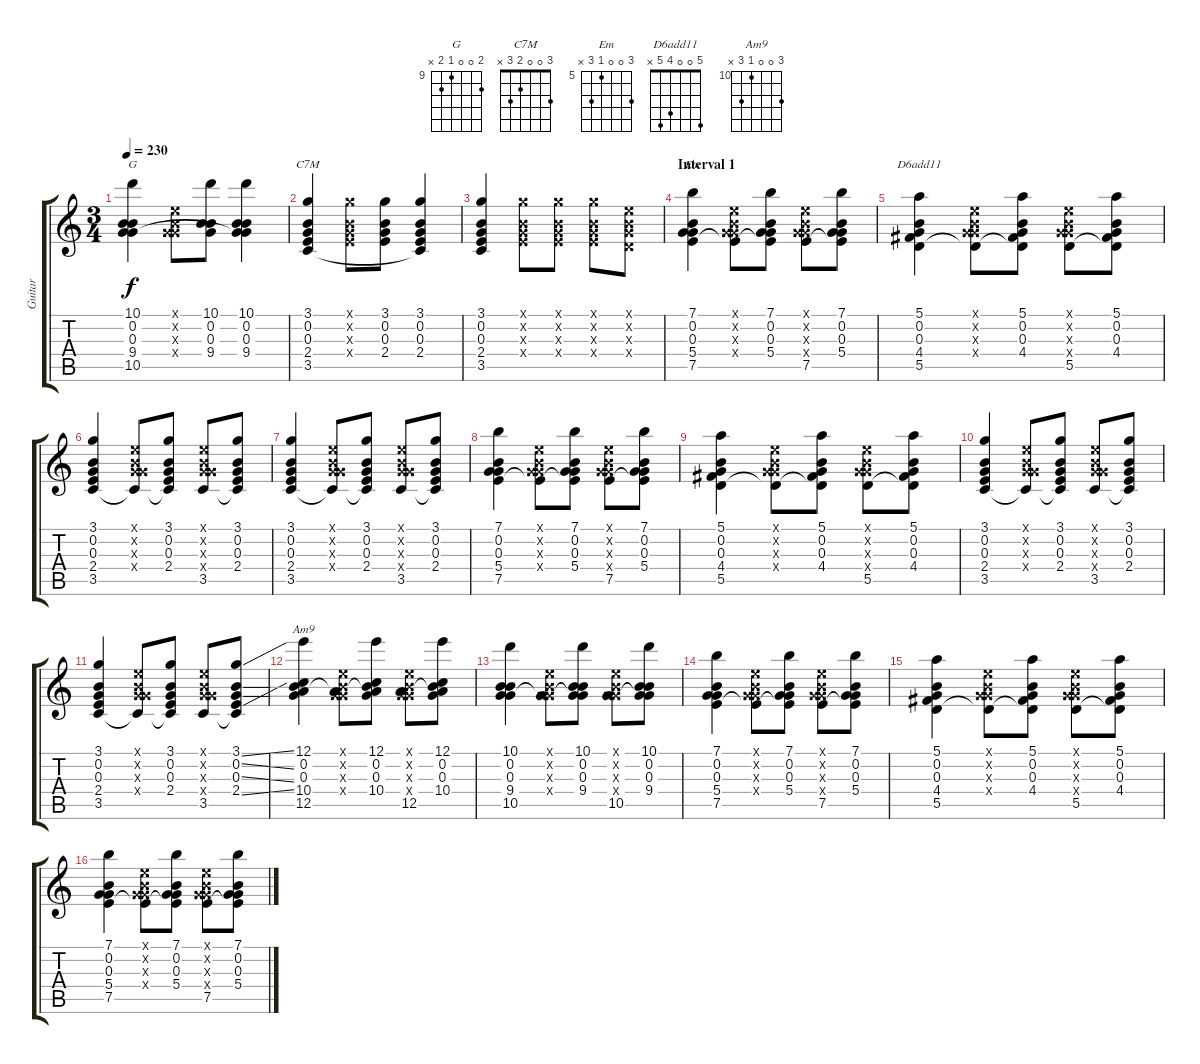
\track ("Guitar" "Guitar") {instrument acousticguitarnylon}
\staff {score tabs}
\tuning (E4 B3 G3 D3 A2 E2) {hide}
\chord ("G" 10 0 0 9 10 x) {firstfret 9}
\chord ("C7M" 3 0 0 2 3 x)
\chord ("Em" 7 0 0 5 7 x) {firstfret 5}
\chord ("D6add11" 5 0 0 4 5 x)
\chord ("Am9" 12 0 0 10 12 x) {firstfret 10}
\ts (3 4)
\tempo 230
\clef g2
\ks c
(10.1 0.2 0.3 9.4 10.5).4{ch "G" dy f} (0.1{x} 0.2{x} 0.3{x} 5.4{x}).8 (10.1 0.2 0.3 9.4).8 (10.1 0.2 0.3 9.4 10.5{t}).4 |
(3.1 0.2 0.3 2.4 3.5).4{ch "C7M"} (3.1{x} 0.2{x} 0.3{x} 2.4{x}).8 (3.1 0.2 0.3 2.4).8 (3.1 0.2 0.3 2.4 3.5{t}).4 |
(3.1 0.2 0.3 2.4 3.5).4 (3.1{x} 0.2{x} 0.3{x} 2.4{x}).8 (3.1{x} 0.2{x} 0.3{x} 2.4{x}).8 (3.1{x} 0.2{x} 0.3{x} 2.4{x}).8 (0.1{x} 0.2{x} 0.3{x} 0.4{x}).8 |
\section ("" "Interval 1")
(7.1 0.2 0.3 5.4 7.5).4{ch "Em"} (0.1{x} 0.2{x} 0.3{x} 5.4{x} 7.5{t}).8 (7.1 0.2 0.3 5.4 7.5{t}).8 (0.1{x} 0.2{x} 0.3{x} 5.4{x} 7.5).8 (7.1 0.2 0.3 5.4 7.5{t}).8 |
(5.1 0.2 0.3 4.4 5.5).4{ch "D6add11"} (0.1{x} 0.2{x} 0.3{x} 5.4{x} 5.5{t}).8 (5.1 0.2 0.3 4.4 5.5{t}).8 (0.1{x} 0.2{x} 0.3{x} 5.4{x} 5.5).8 (5.1 0.2 0.3 4.4 5.5{t}).8 |
(3.1 0.2 0.3 2.4 3.5).4 (0.1{x} 0.2{x} 0.3{x} 5.4{x} 3.5{t}).8 (3.1 0.2 0.3 2.4 3.5{t}).8 (0.1{x} 0.2{x} 0.3{x} 5.4{x} 3.5).8 (3.1 0.2 0.3 2.4 3.5{t}).8 |
(3.1 0.2 0.3 2.4 3.5).4 (0.1{x} 0.2{x} 0.3{x} 5.4{x} 3.5{t}).8 (3.1 0.2 0.3 2.4 3.5{t}).8 (0.1{x} 0.2{x} 0.3{x} 5.4{x} 3.5).8 (3.1 0.2 0.3 2.4 3.5{t}).8 |
(7.1 0.2 0.3 5.4 7.5).4 (0.1{x} 0.2{x} 0.3{x} 5.4{x} 7.5{t}).8 (7.1 0.2 0.3 5.4 7.5{t}).8 (0.1{x} 0.2{x} 0.3{x} 5.4{x} 7.5).8 (7.1 0.2 0.3 5.4 7.5{t}).8 |
(5.1 0.2 0.3 4.4 5.5).4 (0.1{x} 0.2{x} 0.3{x} 5.4{x} 5.5{t}).8 (5.1 0.2 0.3 4.4 5.5{t}).8 (0.1{x} 0.2{x} 0.3{x} 5.4{x} 5.5).8 (5.1 0.2 0.3 4.4 5.5{t}).8 |
(3.1 0.2 0.3 2.4 3.5).4 (0.1{x} 0.2{x} 0.3{x} 5.4{x} 3.5{t}).8 (3.1 0.2 0.3 2.4 3.5{t}).8 (0.1{x} 0.2{x} 0.3{x} 5.4{x} 3.5).8 (3.1 0.2 0.3 2.4 3.5{t}).8 |
(3.1 0.2 0.3 2.4 3.5).4 (0.1{x} 0.2{x} 0.3{x} 5.4{x} 3.5{t}).8 (3.1 0.2 0.3 2.4 3.5{t}).8 (0.1{x} 0.2{x} 0.3{x} 5.4{x} 3.5).8 (3.1{ss} 0.2{ss} 0.3{ss} 2.4{ss} 3.5{t}).8 |
(12.1 0.2 0.3 10.4 12.5).4{ch "Am9"} (0.1{x} 0.2{x} 0.3{x} 5.4{x} 12.5{t}).8 (12.1 0.2 0.3 10.4 12.5{t}).8 (0.1{x} 0.2{x} 0.3{x} 5.4{x} 12.5).8 (12.1 0.2 0.3 10.4 12.5{t}).8 |
(10.1 0.2 0.3 9.4 10.5).4 (0.1{x} 0.2{x} 0.3{x} 5.4{x} 10.5{t}).8 (10.1 0.2 0.3 9.4 10.5{t}).8 (0.1{x} 0.2{x} 0.3{x} 5.4{x} 10.5).8 (10.1 0.2 0.3 9.4 10.5{t}).8 |
(7.1 0.2 0.3 5.4 7.5).4 (0.1{x} 0.2{x} 0.3{x} 5.4{x} 7.5{t}).8 (7.1 0.2 0.3 5.4 7.5{t}).8 (0.1{x} 0.2{x} 0.3{x} 5.4{x} 7.5).8 (7.1 0.2 0.3 5.4 7.5{t}).8 |
(5.1 0.2 0.3 4.4 5.5).4 (0.1{x} 0.2{x} 0.3{x} 5.4{x} 5.5{t}).8 (5.1 0.2 0.3 4.4 5.5{t}).8 (0.1{x} 0.2{x} 0.3{x} 5.4{x} 5.5).8 (5.1 0.2 0.3 4.4 5.5{t}).8 |
(7.1 0.2 0.3 5.4 7.5).4 (0.1{x} 0.2{x} 0.3{x} 5.4{x} 7.5{t}).8 (7.1 0.2 0.3 5.4 7.5{t}).8 (0.1{x} 0.2{x} 0.3{x} 5.4{x} 7.5).8 (7.1 0.2 0.3 5.4 7.5{t}).8
